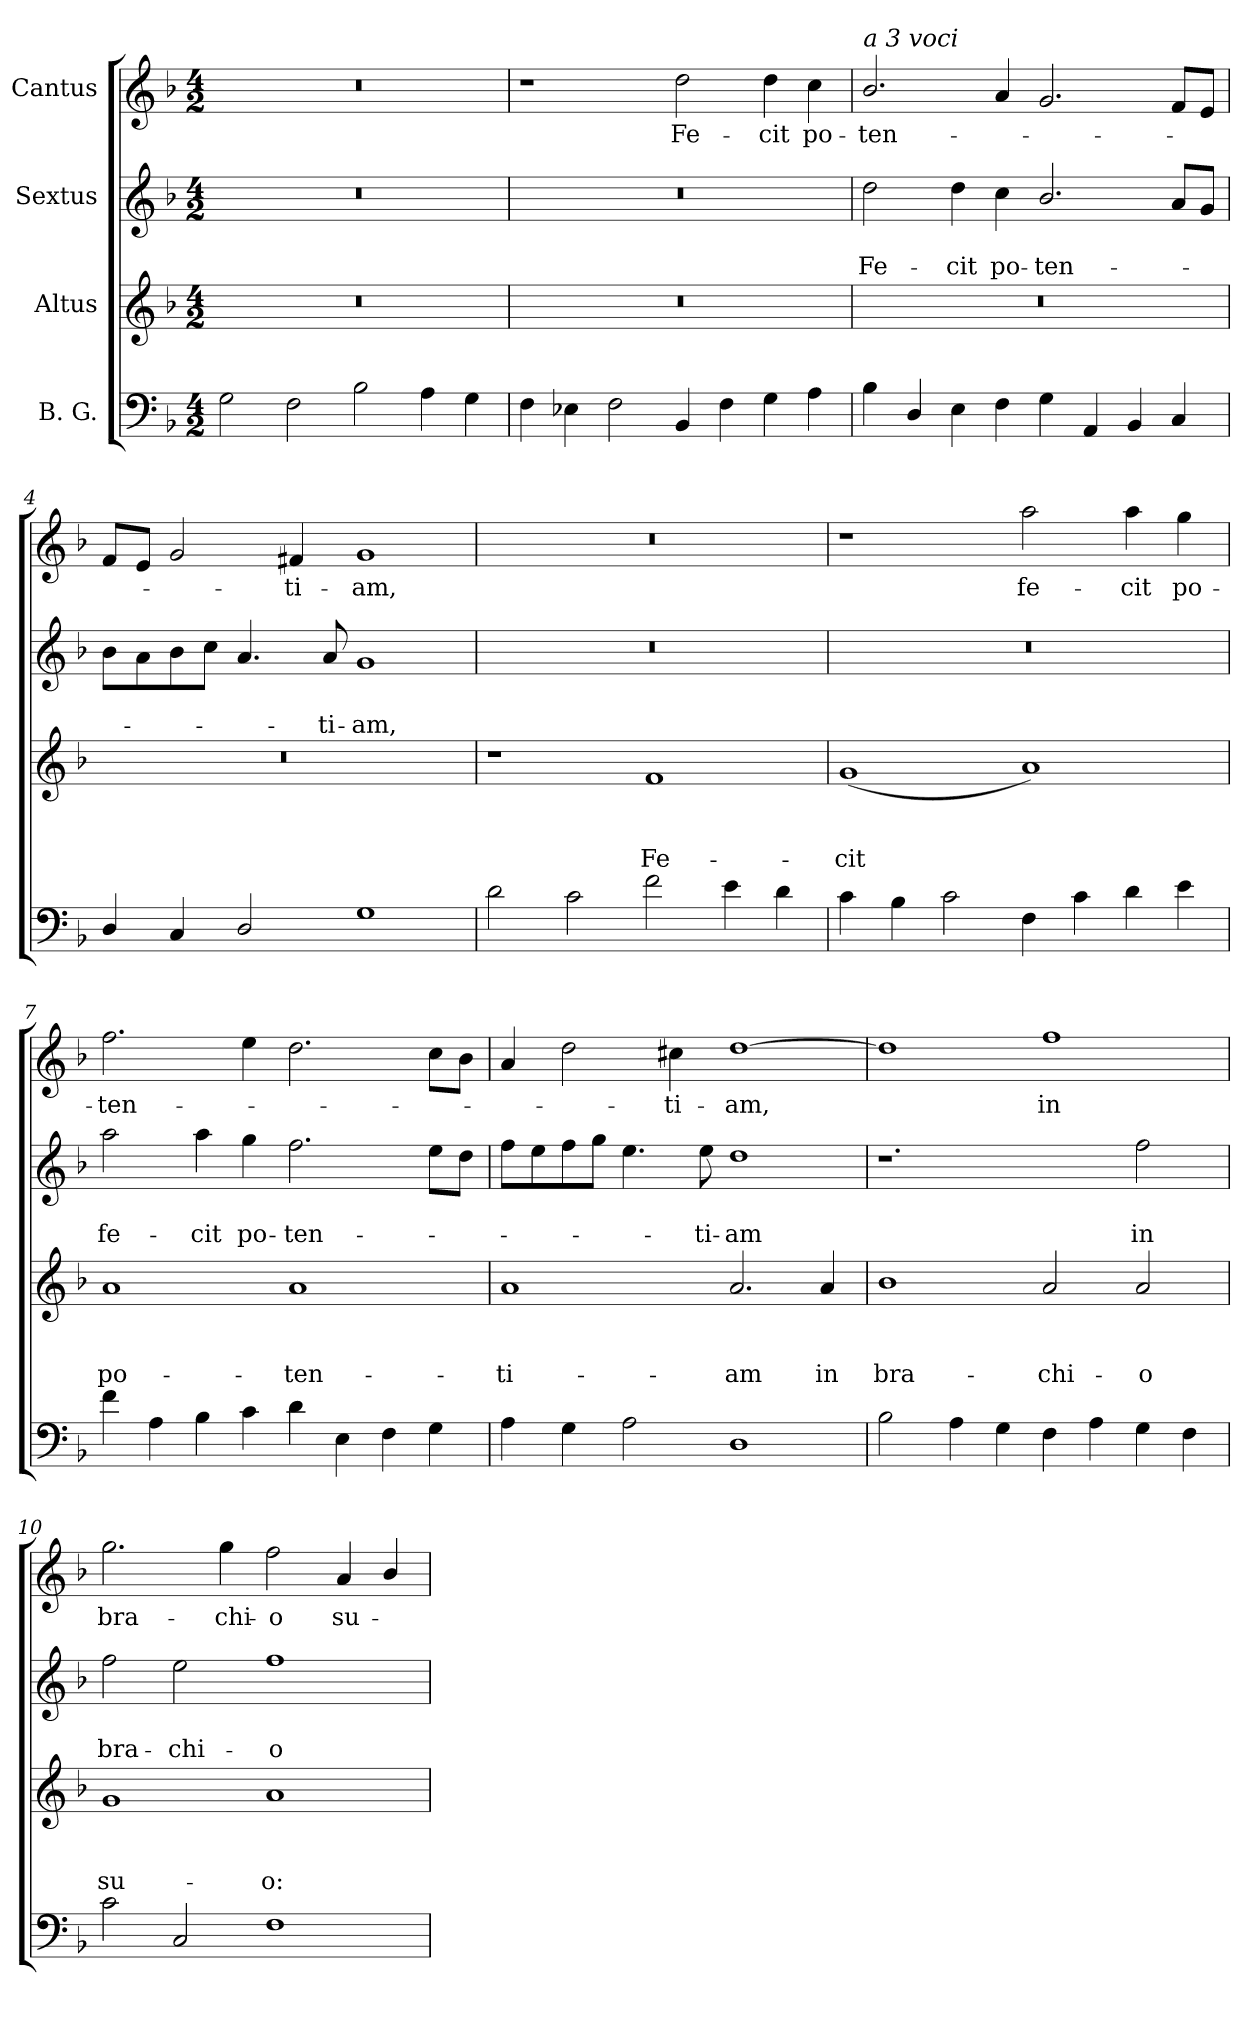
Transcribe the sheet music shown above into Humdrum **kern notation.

**kern	**kern	**text	**text	**text	**kern	**text	**text	**kern	**text
*part4	*part3	*part3	*part3	*part3	*part2	*part2	*part2	*part1	*part1
*staff4	*staff3	*staff3	*staff3	*staff3	*staff2	*staff2	*staff2	*staff1	*staff1
*I"B. G.	*I"Altus	*	*	*	*I"Sextus	*	*	*I"Cantus	*
*clefF4	*clefG2	*	*	*	*clefG2	*	*	*clefG2	*
*k[b-]	*k[b-]	*	*	*	*k[b-]	*	*	*k[b-]	*
*F:	*F:	*	*	*	*F:	*	*	*F:	*
*M4/2	*M4/2	*	*	*	*M4/2	*	*	*M4/2	*
=1	=1	=1	=1	=1	=1	=1	=1	=1	=1
!	!LO:N:vis=1	!	!	!	!LO:N:vis=1	!	!	!LO:N:vis=1	!
2G\	0r	.	.	.	0r	.	.	0r	.
2F\	.	.	.	.	.	.	.	.	.
2B-\	.	.	.	.	.	.	.	.	.
4A\	.	.	.	.	.	.	.	.	.
4G\	.	.	.	.	.	.	.	.	.
=2	=2	=2	=2	=2	=2	=2	=2	=2	=2
!	!LO:N:vis=1	!	!	!	!LO:N:vis=1	!	!	!	!
4F\	0r	.	.	.	0r	.	.	1r	.
4E-X\	.	.	.	.	.	.	.	.	.
2F\	.	.	.	.	.	.	.	.	.
!	!	!	!	!	!	!	!	!	!LO:LY:b
4BB-/	.	.	.	.	.	.	.	2dd\	Fe-
4F\	.	.	.	.	.	.	.	.	.
!	!	!	!	!	!	!	!	!	!LO:LY:b
4G\	.	.	.	.	.	.	.	4dd\	-cit
!	!	!	!	!	!	!	!	!	!LO:LY:b
4A\	.	.	.	.	.	.	.	4cc\	po-
=3	=3	=3	=3	=3	=3	=3	=3	=3	=3
!	!	!	!	!	!	!	!	!LO:TX:a:i:t=a 3 voci	!
!	!LO:N:vis=1	!	!	!	!	!	!LO:LY:b	!	!LO:LY:b
4B-\	0r	.	.	.	2dd\	.	Fe-	2.b-/	-ten-
4D/	.	.	.	.	.	.	.	.	.
!	!	!	!	!	!	!	!LO:LY:b	!	!
4E\	.	.	.	.	4dd\	.	-cit	.	.
!	!	!	!	!	!	!	!LO:LY:b	!	!
4F\	.	.	.	.	4cc\	.	po-	4a/	.
!	!	!	!	!	!	!	!LO:LY:b	!	!
4G\	.	.	.	.	2.b-/	.	-ten-	2.g/	.
4AA/	.	.	.	.	.	.	.	.	.
4BB-/	.	.	.	.	.	.	.	.	.
4C/	.	.	.	.	8a/L	.	.	8f/L	.
.	.	.	.	.	8g/J	.	.	8e/J	.
=4	=4	=4	=4	=4	=4	=4	=4	=4	=4
!	!LO:N:vis=1	!	!	!	!	!	!	!	!
4D/	0r	.	.	.	8b-\L	.	.	8f/L	.
.	.	.	.	.	8a\	.	.	8e/J	.
4C/	.	.	.	.	8b-\	.	.	2g/	.
.	.	.	.	.	8cc\J	.	.	.	.
2D/	.	.	.	.	4.a/	.	.	.	.
!	!	!	!	!	!	!	!	!	!LO:LY:b
.	.	.	.	.	.	.	.	4f#X/	-ti-
!	!	!	!	!	!	!	!LO:LY:b	!	!
.	.	.	.	.	8a/	.	-ti-	.	.
!	!	!	!	!	!	!	!LO:LY:b	!	!LO:LY:b
1G	.	.	.	.	1g	.	-am,	1g	-am,
=5	=5	=5	=5	=5	=5	=5	=5	=5	=5
!	!	!	!	!	!LO:N:vis=1	!	!	!LO:N:vis=1	!
2d\	1r	.	.	.	0r	.	.	0r	.
2c\	.	.	.	.	.	.	.	.	.
!	!	!	!	!LO:LY:b	!	!	!	!	!
2f\	1f	.	.	Fe-	.	.	.	.	.
4e\	.	.	.	.	.	.	.	.	.
4d\	.	.	.	.	.	.	.	.	.
!!LO:LB:g=z
=6	=6	=6	=6	=6	=6	=6	=6	=6	=6
!	!	!	!	!LO:LY:b	!LO:N:vis=1	!	!	!	!
4c\	(<1g	.	.	-cit	0r	.	.	1r	.
4B-\	.	.	.	.	.	.	.	.	.
2c\	.	.	.	.	.	.	.	.	.
!	!	!	!	!	!	!	!	!	!LO:LY:b
4F\	1a)	.	.	.	.	.	.	2aa\	fe-
4c\	.	.	.	.	.	.	.	.	.
!	!	!	!	!	!	!	!	!	!LO:LY:b
4d\	.	.	.	.	.	.	.	4aa\	-cit
!	!	!	!	!	!	!	!	!	!LO:LY:b
4e\	.	.	.	.	.	.	.	4gg\	po-
=7	=7	=7	=7	=7	=7	=7	=7	=7	=7
!	!	!	!	!LO:LY:b	!	!	!LO:LY:b	!	!LO:LY:b
4f\	1a	.	.	po-	2aa\	.	fe-	2.ff\	-ten-
4A\	.	.	.	.	.	.	.	.	.
!	!	!	!	!	!	!	!LO:LY:b	!	!
4B-\	.	.	.	.	4aa\	.	-cit	.	.
!	!	!	!	!	!	!	!LO:LY:b	!	!
4c\	.	.	.	.	4gg\	.	po-	4ee\	.
!	!	!	!	!LO:LY:b	!	!	!LO:LY:b	!	!
4d\	1a	.	.	-ten-	2.ff\	.	-ten-	2.dd\	.
4E\	.	.	.	.	.	.	.	.	.
4F\	.	.	.	.	.	.	.	.	.
4G\	.	.	.	.	8ee\L	.	.	8cc\L	.
.	.	.	.	.	8dd\J	.	.	8b-\J	.
=8	=8	=8	=8	=8	=8	=8	=8	=8	=8
!	!	!	!	!LO:LY:b	!	!	!	!	!
4A\	1a	.	.	-ti-	8ff\L	.	.	4a/	.
.	.	.	.	.	8ee\	.	.	.	.
4G\	.	.	.	.	8ff\	.	.	2dd\	.
.	.	.	.	.	8gg\J	.	.	.	.
2A\	.	.	.	.	4.ee\	.	.	.	.
!	!	!	!	!	!	!	!	!	!LO:LY:b
.	.	.	.	.	.	.	.	4cc#X\	-ti-
!	!	!	!	!	!	!	!LO:LY:b	!	!
.	.	.	.	.	8ee\	.	-ti-	.	.
!	!	!	!	!LO:LY:b	!	!	!LO:LY:b	!	!LO:LY:b
1D	2.a/	.	.	-am	1dd	.	-am	[>1dd	-am,
!	!	!	!	!LO:LY:b	!	!	!	!	!
.	4a/	.	.	in	.	.	.	.	.
=9	=9	=9	=9	=9	=9	=9	=9	=9	=9
!	!	!	!	!LO:LY:b	!	!	!	!	!
2B-\	1b-	.	.	bra-	1.r	.	.	1dd]	.
4A\	.	.	.	.	.	.	.	.	.
4G\	.	.	.	.	.	.	.	.	.
!	!	!	!	!LO:LY:b	!	!	!	!	!LO:LY:b
4F\	2a/	.	.	-chi-	.	.	.	1ff	in
4A\	.	.	.	.	.	.	.	.	.
!	!	!	!	!LO:LY:b	!	!	!LO:LY:b	!	!
4G\	2a/	.	.	-o	2ff\	.	in	.	.
4F\	.	.	.	.	.	.	.	.	.
!!LO:LB:g=z
=10	=10	=10	=10	=10	=10	=10	=10	=10	=10
!	!	!	!	!LO:LY:b	!	!	!LO:LY:b	!	!LO:LY:b
2c\	1g	.	.	su-	2ff\	.	bra-	2.gg\	bra-
!	!	!	!	!	!	!	!LO:LY:b	!	!
2C/	.	.	.	.	2ee\	.	-chi-	.	.
!	!	!	!	!	!	!	!	!	!LO:LY:b
.	.	.	.	.	.	.	.	4gg\	-chi-
!	!	!	!	!LO:LY:b	!	!	!LO:LY:b	!	!LO:LY:b
1F	1a	.	.	-o:	1ff	.	-o	2ff\	-o
!	!	!	!	!	!	!	!	!	!LO:LY:b
.	.	.	.	.	.	.	.	4a/	su-
.	.	.	.	.	.	.	.	4b-/	.
=	=	=	=	=	=	=	=	=	=
*-	*-	*-	*-	*-	*-	*-	*-	*-	*-
